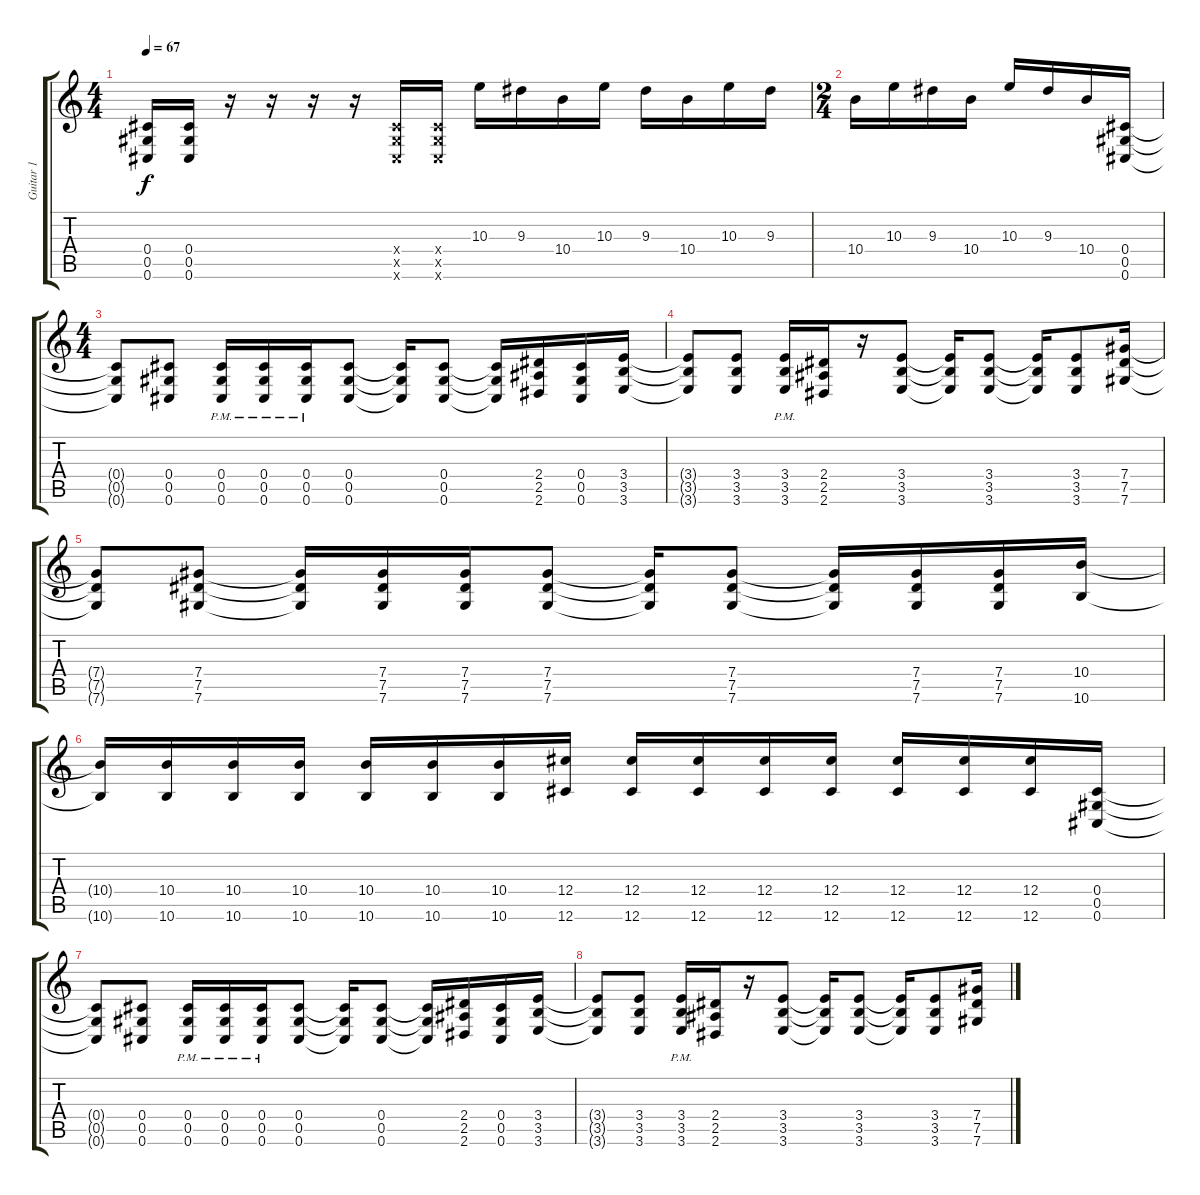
\track ("Guitar 1" "Guitar 1") {instrument overdrivenguitar}
\staff {score tabs}
\tuning (Eb4 Bb3 Gb3 Db3 Ab2 Db2) {hide}
\ts (4 4)
\tempo 67
\clef g2
\ks c
(0.4{t} 0.5{t} 0.6{t}).16{dy f} (0.4 0.5 0.6).16 r.16 r.16 r.16 r.16 (0.4{x} 0.5{x} 0.6{x}).16 (0.4{x} 0.5{x} 0.6{x}).16 10.3.16 9.3.16 10.4.16 10.3.16 9.3.16 10.4.16 10.3.16 9.3.16 |
\ts (2 4)
10.4.16 10.3.16 9.3.16 10.4.16 10.3.16 9.3.16 10.4.16 (0.4 0.5 0.6).16 |
\ts (4 4)
(0.4{t} 0.5{t} 0.6{t}).8 (0.4 0.5 0.6).8 (0.4{pm} 0.5{pm} 0.6{pm}).16 (0.4{pm} 0.5{pm} 0.6{pm}).16 (0.4{pm} 0.5{pm} 0.6{pm}).16 (0.4 0.5 0.6).8 (0.4{t} 0.5{t} 0.6{t}).16 (0.4 0.5 0.6).8 (0.4{t} 0.5{t} 0.6{t}).16 (2.4 2.5 2.6).16 (0.4 0.5 0.6).16 (3.4 3.5 3.6).16 |
(3.4{t} 3.5{t} 3.6{t}).8 (3.4 3.5 3.6).8 (3.4{pm} 3.5{pm} 3.6{pm}).16 (2.4 2.5 2.6).16 r.16 (3.4 3.5 3.6).8 (3.4{t} 3.5{t} 3.6{t}).16 (3.4 3.5 3.6).8 (3.4{t} 3.5{t} 3.6{t}).16 (3.4 3.5 3.6).8 (7.4 7.5 7.6).16 |
(7.4{t} 7.5{t} 7.6{t}).8 (7.4 7.5 7.6).8 (7.4{t} 7.5{t} 7.6{t}).16 (7.4 7.5 7.6).16 (7.4 7.5 7.6).16 (7.4 7.5 7.6).8 (7.4{t} 7.5{t} 7.6{t}).16 (7.4 7.5 7.6).8 (7.4{t} 7.5{t} 7.6{t}).16 (7.4 7.5 7.6).16 (7.4 7.5 7.6).16 (10.4 10.6).16 |
(10.4{t} 10.6{t}).16 (10.4 10.6).16 (10.4 10.6).16 (10.4 10.6).16 (10.4 10.6).16 (10.4 10.6).16 (10.4 10.6).16 (12.4 12.6).16 (12.4 12.6).16 (12.4 12.6).16 (12.4 12.6).16 (12.4 12.6).16 (12.4 12.6).16 (12.4 12.6).16 (12.4 12.6).16 (0.4 0.5 0.6).16 |
(0.4{t} 0.5{t} 0.6{t}).8 (0.4 0.5 0.6).8 (0.4{pm} 0.5{pm} 0.6{pm}).16 (0.4{pm} 0.5{pm} 0.6{pm}).16 (0.4{pm} 0.5{pm} 0.6{pm}).16 (0.4 0.5 0.6).8 (0.4{t} 0.5{t} 0.6{t}).16 (0.4 0.5 0.6).8 (0.4{t} 0.5{t} 0.6{t}).16 (2.4 2.5 2.6).16 (0.4 0.5 0.6).16 (3.4 3.5 3.6).16 |
(3.4{t} 3.5{t} 3.6{t}).8 (3.4 3.5 3.6).8 (3.4{pm} 3.5{pm} 3.6{pm}).16 (2.4 2.5 2.6).16 r.16 (3.4 3.5 3.6).8 (3.4{t} 3.5{t} 3.6{t}).16 (3.4 3.5 3.6).8 (3.4{t} 3.5{t} 3.6{t}).16 (3.4 3.5 3.6).8 (7.4 7.5 7.6).16
